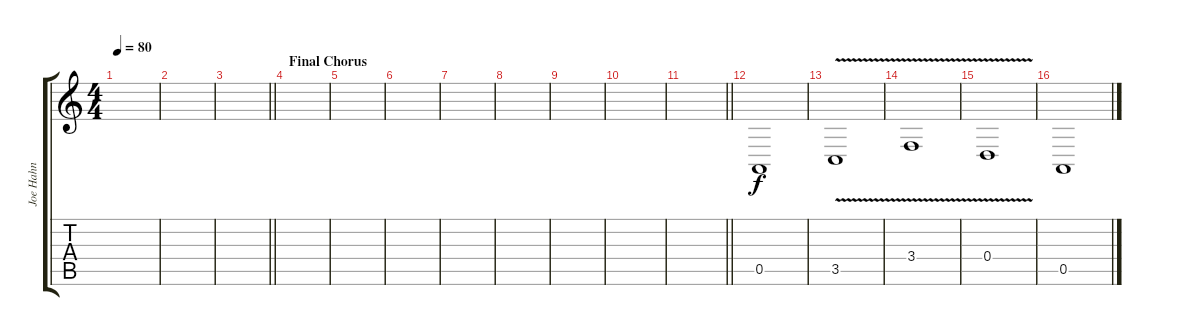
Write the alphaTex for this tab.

\track ("Joe Hahn" "Joe Hahn") {instrument stringensemble1}
\staff {score tabs}
\tuning (E4 B3 G3 D3 A2 E2) {hide}
\ts (4 4)
\tempo 80
\clef g2
\ks c
|
|
\barLineRight lightlight
|
\section ("" "Final Chorus")
|
|
|
|
|
|
|
\barLineRight lightlight
|
0.5.1{volume 12} |
3.5{v}.1 |
3.4{v}.1 |
0.4{v}.1 |
0.5.1
